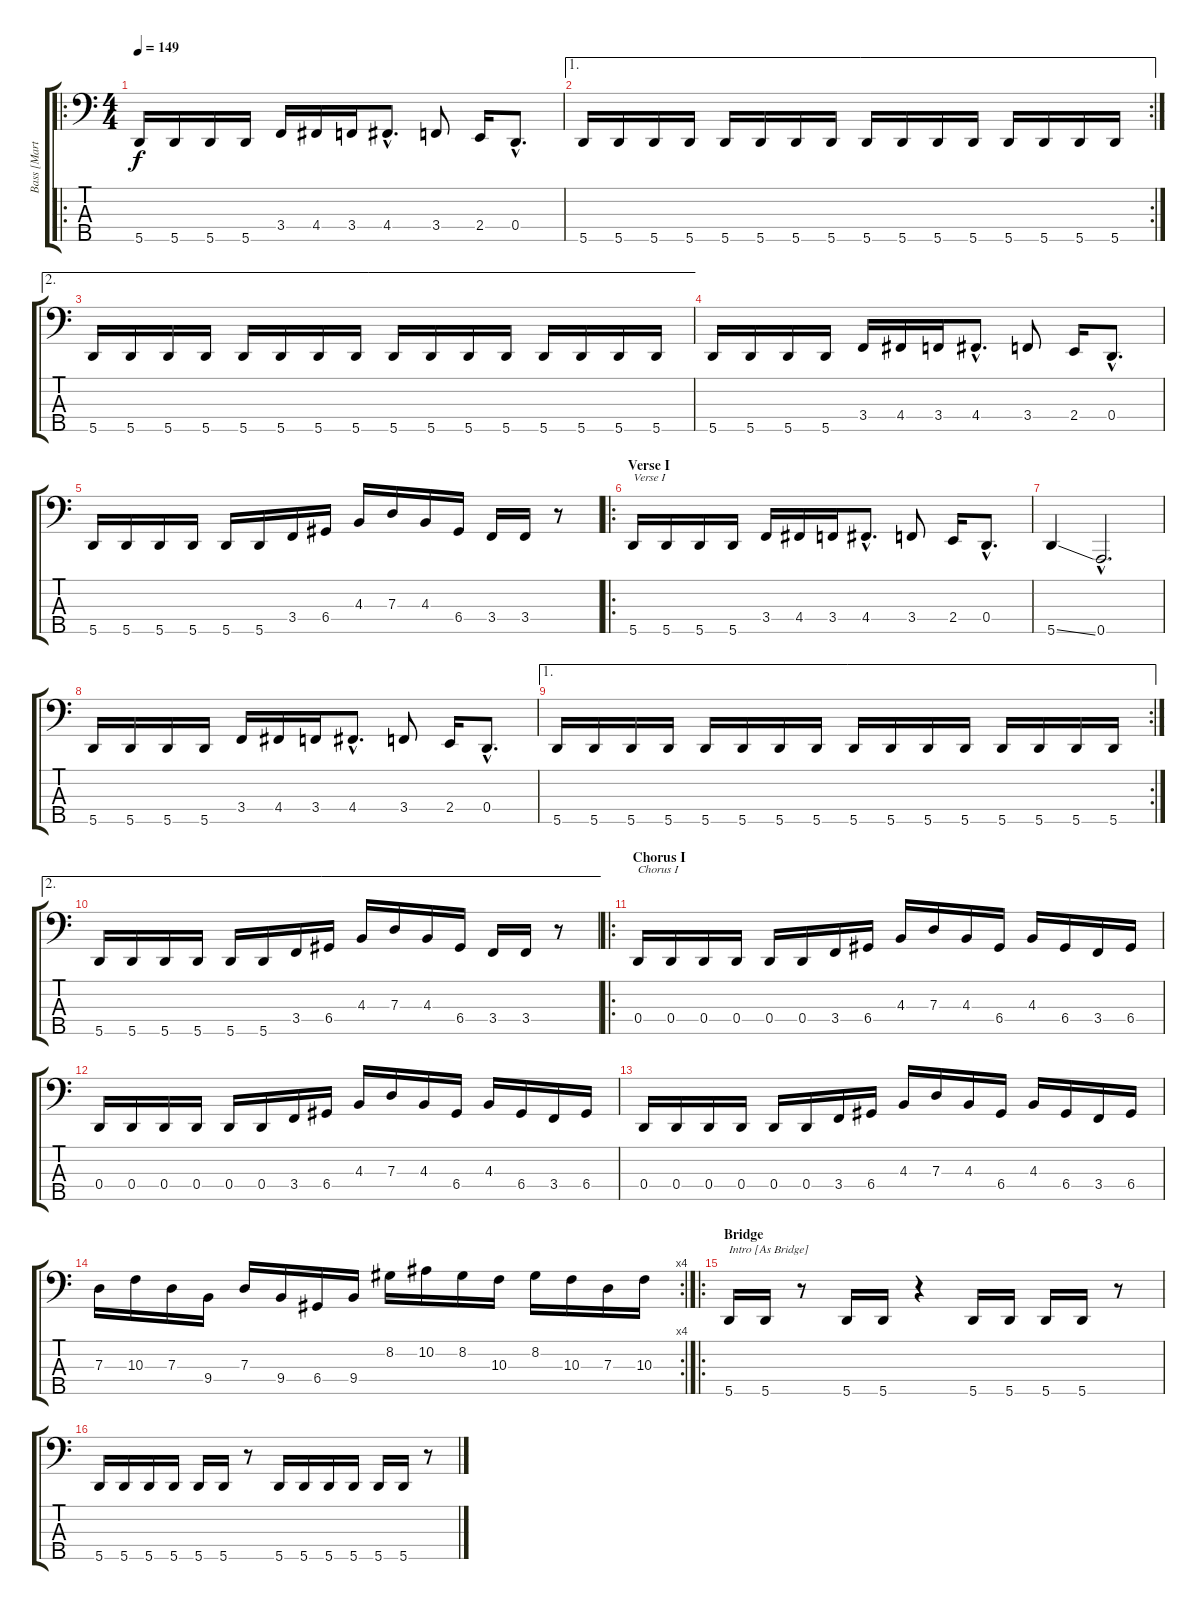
\track ("Bass [Martin]" "Bass [Mart") {instrument electricbasspick}
\staff {score tabs}
\tuning (F2 C2 G1 D1 A0) {hide}
\ro
\ts (4 4)
\tempo 149
\clef f4
\ks c
5.5.16{dy f} 5.5.16 5.5.16 5.5.16 3.4.16 4.4.16 3.4.16 4.4{hac}.8{d} 3.4.8 2.4.16 0.4{hac}.8{d} |
\ae 1
\rc 2
5.5.16 5.5.16 5.5.16 5.5.16 5.5.16 5.5.16 5.5.16 5.5.16 5.5.16 5.5.16 5.5.16 5.5.16 5.5.16 5.5.16 5.5.16 5.5.16 |
\ae 2
5.5.16 5.5.16 5.5.16 5.5.16 5.5.16 5.5.16 5.5.16 5.5.16 5.5.16 5.5.16 5.5.16 5.5.16 5.5.16 5.5.16 5.5.16 5.5.16 |
5.5.16 5.5.16 5.5.16 5.5.16 3.4.16 4.4.16 3.4.16 4.4{hac}.8{d} 3.4.8 2.4.16 0.4{hac}.8{d} |
5.5.16 5.5.16 5.5.16 5.5.16 5.5.16 5.5.16 3.4.16 6.4.16 4.3.16 7.3.16 4.3.16 6.4.16 3.4.16 3.4.16 r.8 |
\ro
\section ("" "Verse I")
5.5.16{txt "Verse I"} 5.5.16 5.5.16 5.5.16 3.4.16 4.4.16 3.4.16 4.4{hac}.8{d} 3.4.8 2.4.16 0.4{hac}.8{d} |
5.5{ss}.4 0.5{hac}.2{d} |
5.5.16 5.5.16 5.5.16 5.5.16 3.4.16 4.4.16 3.4.16 4.4{hac}.8{d} 3.4.8 2.4.16 0.4{hac}.8{d} |
\ae 1
\rc 2
5.5.16 5.5.16 5.5.16 5.5.16 5.5.16 5.5.16 5.5.16 5.5.16 5.5.16 5.5.16 5.5.16 5.5.16 5.5.16 5.5.16 5.5.16 5.5.16 |
\ae 2
5.5.16 5.5.16 5.5.16 5.5.16 5.5.16 5.5.16 3.4.16 6.4.16 4.3.16 7.3.16 4.3.16 6.4.16 3.4.16 3.4.16 r.8 |
\ro
\section ("" "Chorus I")
0.4.16{txt "Chorus I"} 0.4.16 0.4.16 0.4.16 0.4.16 0.4.16 3.4.16 6.4.16 4.3.16 7.3.16 4.3.16 6.4.16 4.3.16 6.4.16 3.4.16 6.4.16 |
0.4.16 0.4.16 0.4.16 0.4.16 0.4.16 0.4.16 3.4.16 6.4.16 4.3.16 7.3.16 4.3.16 6.4.16 4.3.16 6.4.16 3.4.16 6.4.16 |
0.4.16 0.4.16 0.4.16 0.4.16 0.4.16 0.4.16 3.4.16 6.4.16 4.3.16 7.3.16 4.3.16 6.4.16 4.3.16 6.4.16 3.4.16 6.4.16 |
\rc 4
7.3.16 10.3.16 7.3.16 9.4.16 7.3.16 9.4.16 6.4.16 9.4.16 8.2.16 10.2.16 8.2.16 10.3.16 8.2.16 10.3.16 7.3.16 10.3.16 |
\ro
\section ("" "Bridge")
5.5.16{txt "Intro [As Bridge]"} 5.5.16 r.8 5.5.16 5.5.16 r.4 5.5.16 5.5.16 5.5.16 5.5.16 r.8 |
5.5.16 5.5.16 5.5.16 5.5.16 5.5.16 5.5.16 r.8 5.5.16 5.5.16 5.5.16 5.5.16 5.5.16 5.5.16 r.8
